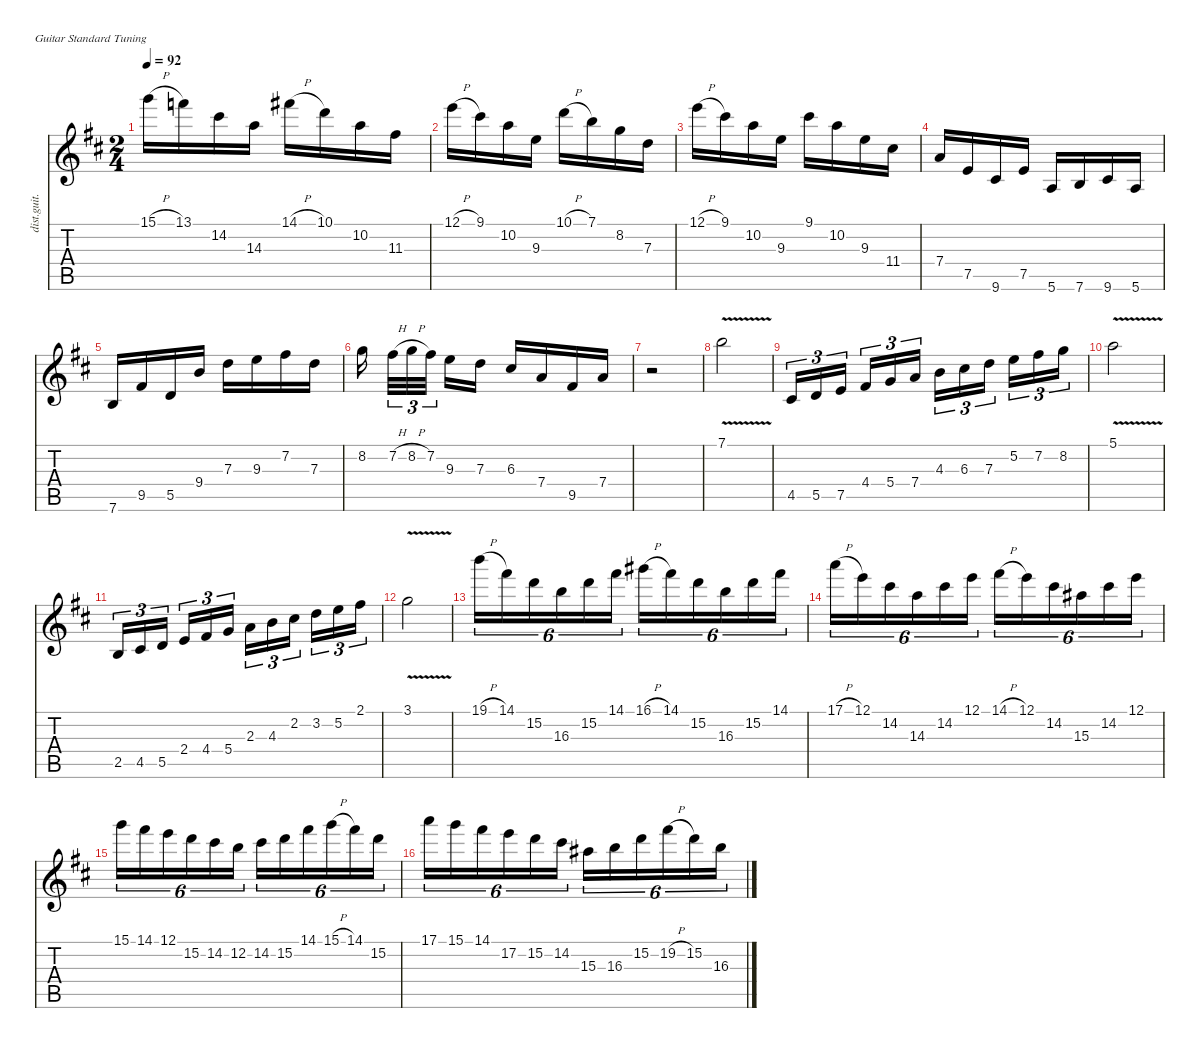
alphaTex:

\defaultSystemsLayout 4
\hideDynamics
\bracketExtendMode nobrackets
\otherSystemsTrackNameOrientation horizontal
\track ("Jason Becker Lead 1" "dist.guit.") {instrument distortionguitar}
\staff {score tabs}
\tuning (E4 B3 G3 D3 A2 E2)
\ts (2 4)
\tempo 92
\clef g2
\ks d
15.1{h acc forcenatural}.16{dy mf beam Down} 13.1{acc forcenatural}.16{beam Down} 14.2{acc #}.16{beam Down} 14.3{acc forcenatural}.16{beam Down} 14.1{h acc #}.16{beam Down} 10.1{acc forcenatural}.16{beam Down} 10.2{acc forcenatural}.16{beam Down} 11.3{acc #}.16{beam Down} |
12.1{h acc forcenatural}.16{beam Down} 9.1{acc #}.16{beam Down} 10.2{acc forcenatural}.16{beam Down} 9.3{acc forcenatural}.16{beam Down} 10.1{h acc forcenatural}.16{beam Down} 7.1{acc forcenatural}.16{beam Down} 8.2{acc forcenatural}.16{beam Down} 7.3{acc forcenatural}.16{beam Down} |
12.1{h acc forcenatural}.16{beam Down} 9.1{acc #}.16{beam Down} 10.2{acc forcenatural}.16{beam Down} 9.3{acc forcenatural}.16{beam Down} 9.1{acc #}.16{beam Down} 10.2{acc forcenatural}.16{beam Down} 9.3{acc forcenatural}.16{beam Down} 11.4{acc #}.16{beam Down} |
7.4{acc forcenatural}.16{beam Up} 7.5{acc forcenatural}.16{beam Up} 9.6{acc #}.16{beam Up} 7.5{acc forcenatural}.16{beam Up} 5.6{acc forcenatural}.16{beam Up} 7.6{acc forcenatural}.16{beam Up} 9.6{acc #}.16{beam Up} 5.6{acc forcenatural}.16{beam Up} |
7.6{acc forcenatural}.16{beam Up} 9.5{acc #}.16{beam Up} 5.5{acc forcenatural}.16{beam Up} 9.4{acc forcenatural}.16{beam Up} 7.3{acc forcenatural}.16{beam Down} 9.3{acc forcenatural}.16{beam Down} 7.2{acc #}.16{beam Down} 7.3{acc forcenatural}.16{beam Down} |
8.2{acc forcenatural}.16{beam Down} 7.2{h acc #}.32{tu (3 2) beam Down} 8.2{h acc forcenatural}.32{tu (3 2) beam Down} 7.2{acc #}.32{tu (3 2) beam Down} 9.3{acc forcenatural}.16{beam Down} 7.3{acc forcenatural}.16{beam Down} 6.3{acc #}.16{beam Up} 7.4{acc forcenatural}.16{beam Up} 9.5{acc #}.16{beam Up} 7.4{acc forcenatural}.16{beam Up} |
r.2{beam Down} |
7.1{v acc forcenatural}.2{beam Down} |
4.5{acc #}.16{tu (3 2) beam Up} 5.5{acc forcenatural}.16{tu (3 2) beam Up} 7.5{acc forcenatural}.16{tu (3 2) beam Up} 4.4{acc #}.16{tu (3 2) beam Up} 5.4{acc forcenatural}.16{tu (3 2) beam Up} 7.4{acc forcenatural}.16{tu (3 2) beam Up} 4.3{acc forcenatural}.16{tu (3 2) beam Down} 6.3{acc #}.16{tu (3 2) beam Down} 7.3{acc forcenatural}.16{tu (3 2) beam Down} 5.2{acc forcenatural}.16{tu (3 2) beam Down} 7.2{acc #}.16{tu (3 2) beam Down} 8.2{acc forcenatural}.16{tu (3 2) beam Down} |
5.1{v acc forcenatural}.2{beam Down} |
2.5{acc forcenatural}.16{tu (3 2) beam Up} 4.5{acc #}.16{tu (3 2) beam Up} 5.5{acc forcenatural}.16{tu (3 2) beam Up} 2.4{acc forcenatural}.16{tu (3 2) beam Up} 4.4{acc #}.16{tu (3 2) beam Up} 5.4{acc forcenatural}.16{tu (3 2) beam Up} 2.3{acc forcenatural}.16{tu (3 2) beam Down} 4.3{acc forcenatural}.16{tu (3 2) beam Down} 2.2{acc #}.16{tu (3 2) beam Down} 3.2{acc forcenatural}.16{tu (3 2) beam Down} 5.2{acc forcenatural}.16{tu (3 2) beam Down} 2.1{acc #}.16{tu (3 2) beam Down} |
3.1{v acc forcenatural}.2{beam Down} |
19.1{h acc forcenatural}.16{tu (6 4) beam Down} 14.1{acc #}.16{tu (6 4) beam Down} 15.2{acc forcenatural}.16{tu (6 4) beam Down} 16.3{acc forcenatural}.16{tu (6 4) beam Down} 15.2{acc forcenatural}.16{tu (6 4) beam Down} 14.1{acc #}.16{tu (6 4) beam Down} 16.1{h acc #}.16{tu (6 4) beam Down} 14.1{acc #}.16{tu (6 4) beam Down} 15.2{acc forcenatural}.16{tu (6 4) beam Down} 16.3{acc forcenatural}.16{tu (6 4) beam Down} 15.2{acc forcenatural}.16{tu (6 4) beam Down} 14.1{acc #}.16{tu (6 4) beam Down} |
17.1{h acc forcenatural}.16{tu (6 4) beam Down} 12.1{acc forcenatural}.16{tu (6 4) beam Down} 14.2{acc #}.16{tu (6 4) beam Down} 14.3{acc forcenatural}.16{tu (6 4) beam Down} 14.2{acc #}.16{tu (6 4) beam Down} 12.1{acc forcenatural}.16{tu (6 4) beam Down} 14.1{h acc #}.16{tu (6 4) beam Down} 12.1{acc forcenatural}.16{tu (6 4) beam Down} 14.2{acc #}.16{tu (6 4) beam Down} 15.3{acc #}.16{tu (6 4) beam Down} 14.2{acc #}.16{tu (6 4) beam Down} 12.1{acc forcenatural}.16{tu (6 4) beam Down} |
15.1{acc forcenatural}.16{tu (6 4) beam Down} 14.1{acc #}.16{tu (6 4) beam Down} 12.1{acc forcenatural}.16{tu (6 4) beam Down} 15.2{acc forcenatural}.16{tu (6 4) beam Down} 14.2{acc #}.16{tu (6 4) beam Down} 12.2{acc forcenatural}.16{tu (6 4) beam Down} 14.2{acc #}.16{tu (6 4) beam Down} 15.2{acc forcenatural}.16{tu (6 4) beam Down} 14.1{acc #}.16{tu (6 4) beam Down} 15.1{h acc forcenatural}.16{tu (6 4) beam Down} 14.1{acc #}.16{tu (6 4) beam Down} 15.2{acc forcenatural}.16{tu (6 4) beam Down} |
17.1{acc forcenatural}.16{tu (6 4) beam Down} 15.1{acc forcenatural}.16{tu (6 4) beam Down} 14.1{acc #}.16{tu (6 4) beam Down} 17.2{acc forcenatural}.16{tu (6 4) beam Down} 15.2{acc forcenatural}.16{tu (6 4) beam Down} 14.2{acc #}.16{tu (6 4) beam Down} 15.3{acc #}.16{tu (6 4) beam Down} 16.3{acc forcenatural}.16{tu (6 4) beam Down} 15.2{acc forcenatural}.16{tu (6 4) beam Down} 19.2{h acc #}.16{tu (6 4) beam Down} 15.2{acc forcenatural}.16{tu (6 4) beam Down} 16.3{acc forcenatural}.16{tu (6 4) beam Down}
